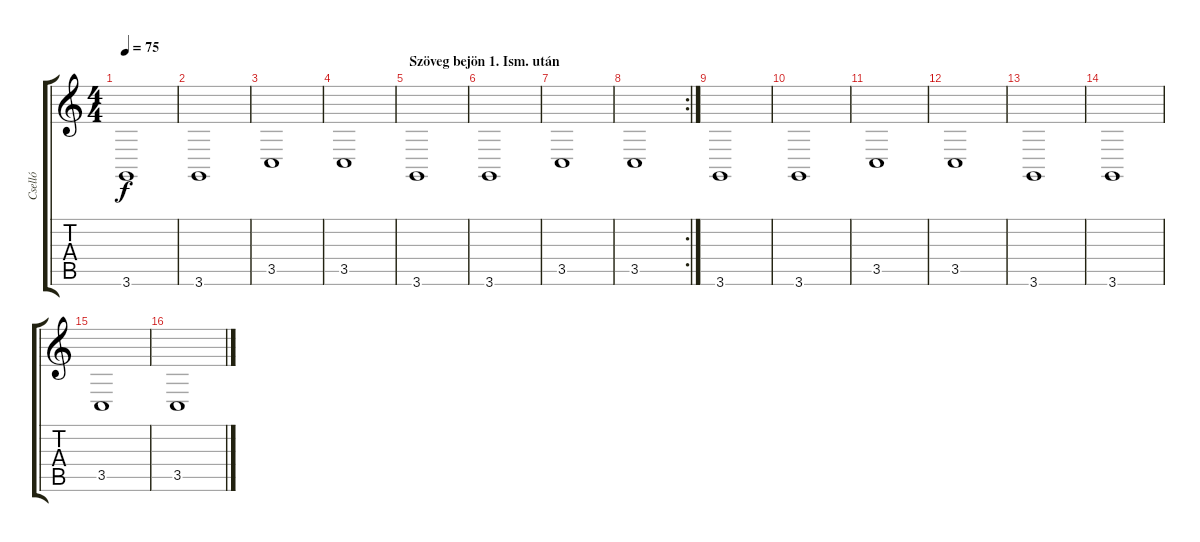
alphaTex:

\track ("Cselló" "Cselló") {instrument cello}
\staff {score tabs}
\tuning (E4 B3 G3 D3 A2 E2) {hide}
\ts (4 4)
\tempo 75
\clef g2
\ks c
3.6.1{dy f instrument cello} |
3.6.1 |
3.5.1 |
3.5.1 |
\section ("" "Szöveg bejön 1. Ism. után")
3.6.1 |
3.6.1 |
3.5.1 |
\rc 2
3.5.1 |
3.6.1 |
3.6.1 |
3.5.1 |
3.5.1 |
3.6.1 |
3.6.1 |
3.5.1 |
3.5.1
